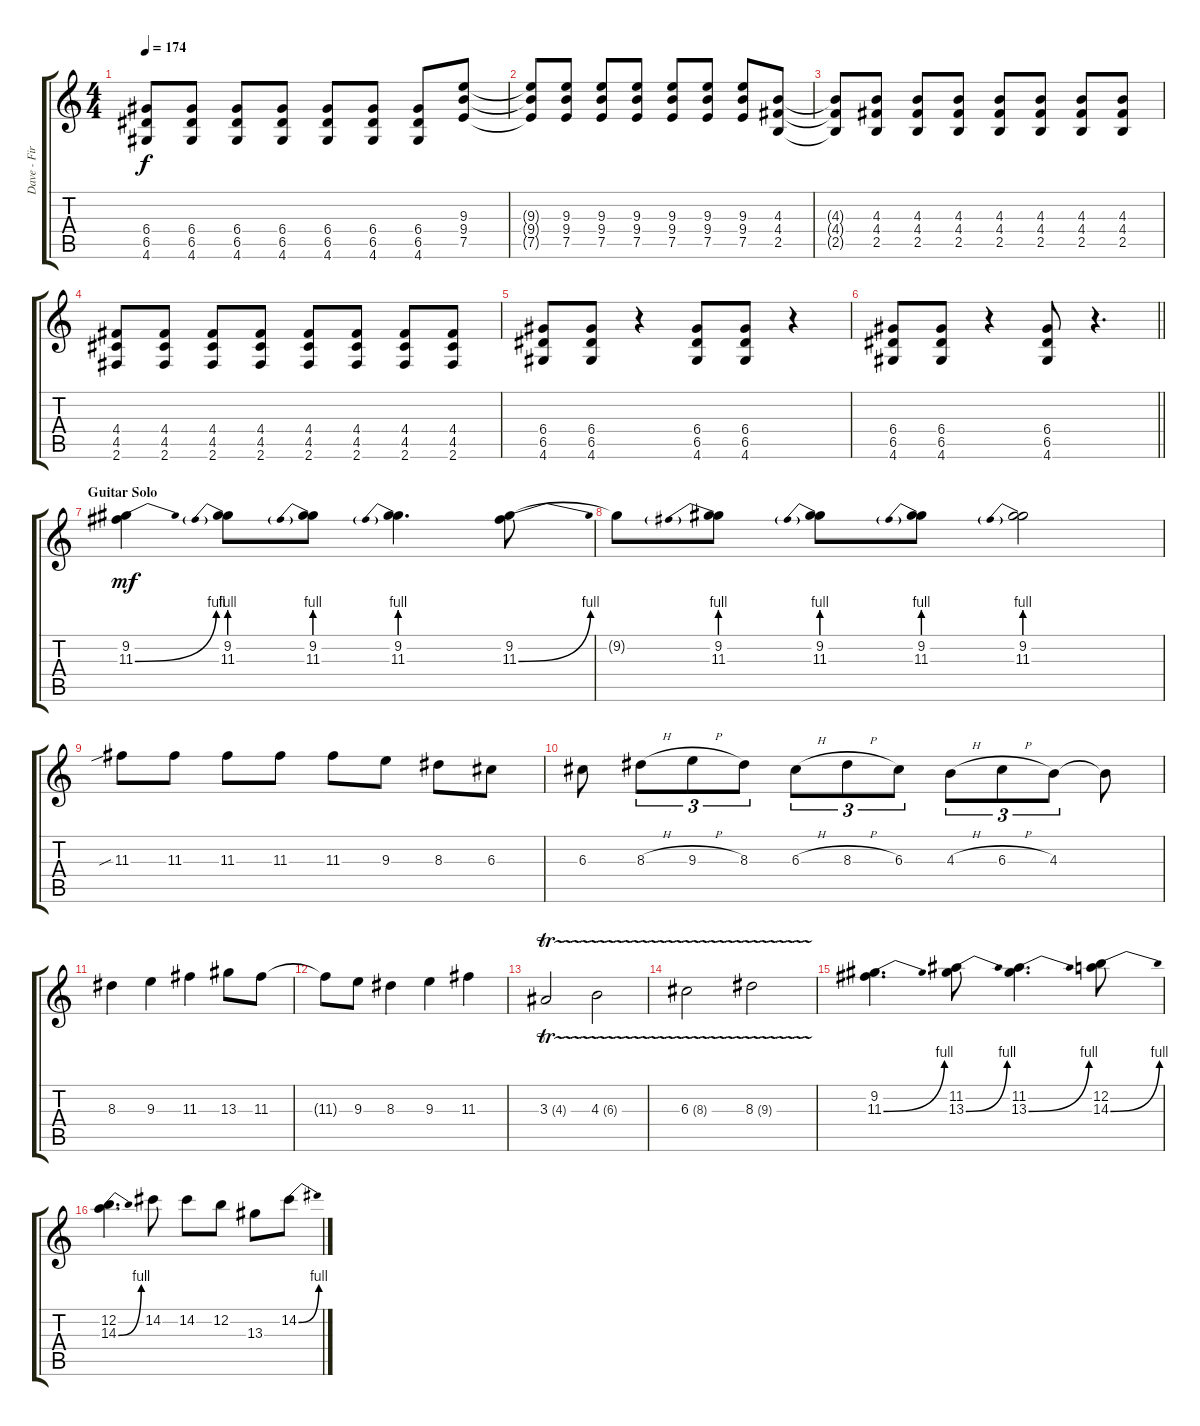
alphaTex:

\track ("Dave - First" "Dave - Fir") {instrument distortionguitar}
\staff {score tabs}
\tuning (E4 B3 G3 D3 A2 E2) {hide}
\ts (4 4)
\tempo 174
\clef g2
\ks c
(6.4{t} 6.5{t} 4.6{t}).8{dy f} (6.4 6.5 4.6).8 (6.4 6.5 4.6).8 (6.4 6.5 4.6).8 (6.4 6.5 4.6).8 (6.4 6.5 4.6).8 (6.4 6.5 4.6).8 (9.3 9.4 7.5).8 |
(9.3{t} 9.4{t} 7.5{t}).8 (9.3 9.4 7.5).8 (9.3 9.4 7.5).8 (9.3 9.4 7.5).8 (9.3 9.4 7.5).8 (9.3 9.4 7.5).8 (9.3 9.4 7.5).8 (4.3 4.4 2.5).8 |
(4.3{t} 4.4{t} 2.5{t}).8 (4.3 4.4 2.5).8 (4.3 4.4 2.5).8 (4.3 4.4 2.5).8 (4.3 4.4 2.5).8 (4.3 4.4 2.5).8 (4.3 4.4 2.5).8 (4.3 4.4 2.5).8 |
(4.4 4.5 2.6).8 (4.4 4.5 2.6).8 (4.4 4.5 2.6).8 (4.4 4.5 2.6).8 (4.4 4.5 2.6).8 (4.4 4.5 2.6).8 (4.4 4.5 2.6).8 (4.4 4.5 2.6).8 |
(6.4 6.5 4.6).8 (6.4 6.5 4.6).8 r.4 (6.4 6.5 4.6).8 (6.4 6.5 4.6).8 r.4 |
\barLineRight lightlight
(6.4 6.5 4.6).8 (6.4 6.5 4.6).8 r.4 (6.4 6.5 4.6).8 r.4{d} |
\section ("" "Guitar Solo")
(9.2 11.3{be (bend 0 0 60 4)}).4{dy mf volume 12} (9.2 11.3{be (prebend 0 4 60 4)}).8 (9.2 11.3{be (prebend 0 4 60 4)}).8 (9.2 11.3{be (prebend 0 4 60 4)}).4{d} (9.2 11.3{be (bend 0 0 60 4)}).8 |
9.2{t}.8 (9.2 11.3{be (prebend 0 4 60 4)}).8 (9.2 11.3{be (prebend 0 4 60 4)}).8 (9.2 11.3{be (prebend 0 4 60 4)}).8 (9.2 11.3{be (prebend 0 4 60 4)}).2 |
11.3{sib}.8 11.3.8 11.3.8 11.3.8 11.3.8 9.3.8 8.3.8 6.3.8 |
6.3.8 8.3{h}.8{tu (3 2)} 9.3{h}.8{tu (3 2)} 8.3.8{tu (3 2)} 6.3{h}.8{tu (3 2)} 8.3{h}.8{tu (3 2)} 6.3.8{tu (3 2)} 4.3{h}.8{tu (3 2)} 6.3{h}.8{tu (3 2)} 4.3.8{tu (3 2)} 4.3{t}.8 |
8.3.4{volume 14} 9.3.4 11.3.4 13.3.8 11.3.8 |
11.3{t}.8 9.3.8 8.3.4 9.3.4 11.3.4 |
3.3{tr (4 16)}.2{volume 12} 4.3{tr (6 16)}.2 |
6.3{tr (8 16)}.2 8.3{tr (9 16)}.2 |
(9.2 11.3{be (bend 0 0 60 4)}).4{d volume 14} (11.2 13.3{be (bend 0 0 60 4)}).8 (11.2 13.3{be (bend 0 0 60 4)}).4{d} (12.2 14.3{be (bend 0 0 60 4)}).8 |
(12.2 14.3{be (bend 0 0 60 4)}).4{d} 14.2.8 14.2.8 12.2.8 13.3.8 14.2{be (bend 0 0 60 4)}.8
